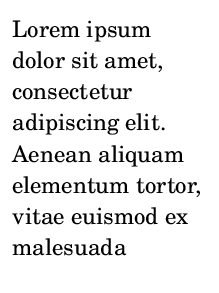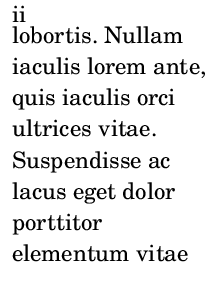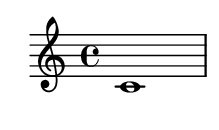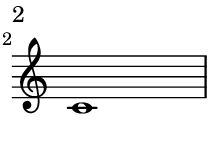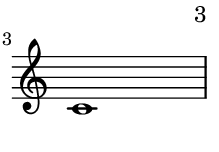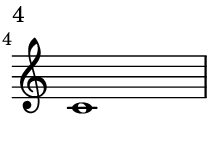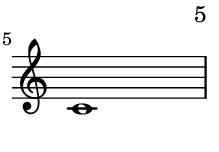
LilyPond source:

%% Generated by lilypond-book
%% Options: [exampleindent=10.16\mm,indent=0\mm,line-width=160\mm]
\include "lilypond-book-preamble.ly"


% ****************************************************************
% Start cut-&-pastable-section
% ****************************************************************

#(ly:set-option 'eps-box-padding 3.000000)



\paper {
  indent = 0\mm
  line-width = 160\mm
  % offset the left padding, also add 1mm as lilypond creates cropped
  % images with a little space on the right
  line-width = #(- line-width (* mm  3.000000) (* mm 1))
}

\layout {
  
}




% ****************************************************************
% ly snippet:
% ****************************************************************
\sourcefilename "/lilypond-2.23.82/input/regression/bookpart-level-page-numbering-one-bookpart.ly"
\sourcefileline 0
\version "2.23.12"

\header {
  texidoc = "It is possible for one bookpart to have its independent page numbers
while the others have a common sequence of page numbers."
}

#(set-default-paper-size "a9")

\book {
  \bookpart {
    \paper {
      bookpart-level-page-numbering = ##t
      page-number-type = #'roman-lower
    }
    \markuplist \wordwrap-lines {
      Lorem ipsum dolor sit amet, consectetur adipiscing elit. Aenean aliquam elementum
tortor, vitae euismod ex malesuada lobortis. Nullam iaculis lorem ante, quis iaculis orci
ultrices vitae. Suspendisse ac lacus eget dolor porttitor elementum vitae ut justo. Duis
in commodo diam.
    }
  }
  \bookpart {
    \repeat unfold 5 { c'1 \pageBreak }
  }
}



% ****************************************************************
% end ly snippet
% ****************************************************************
